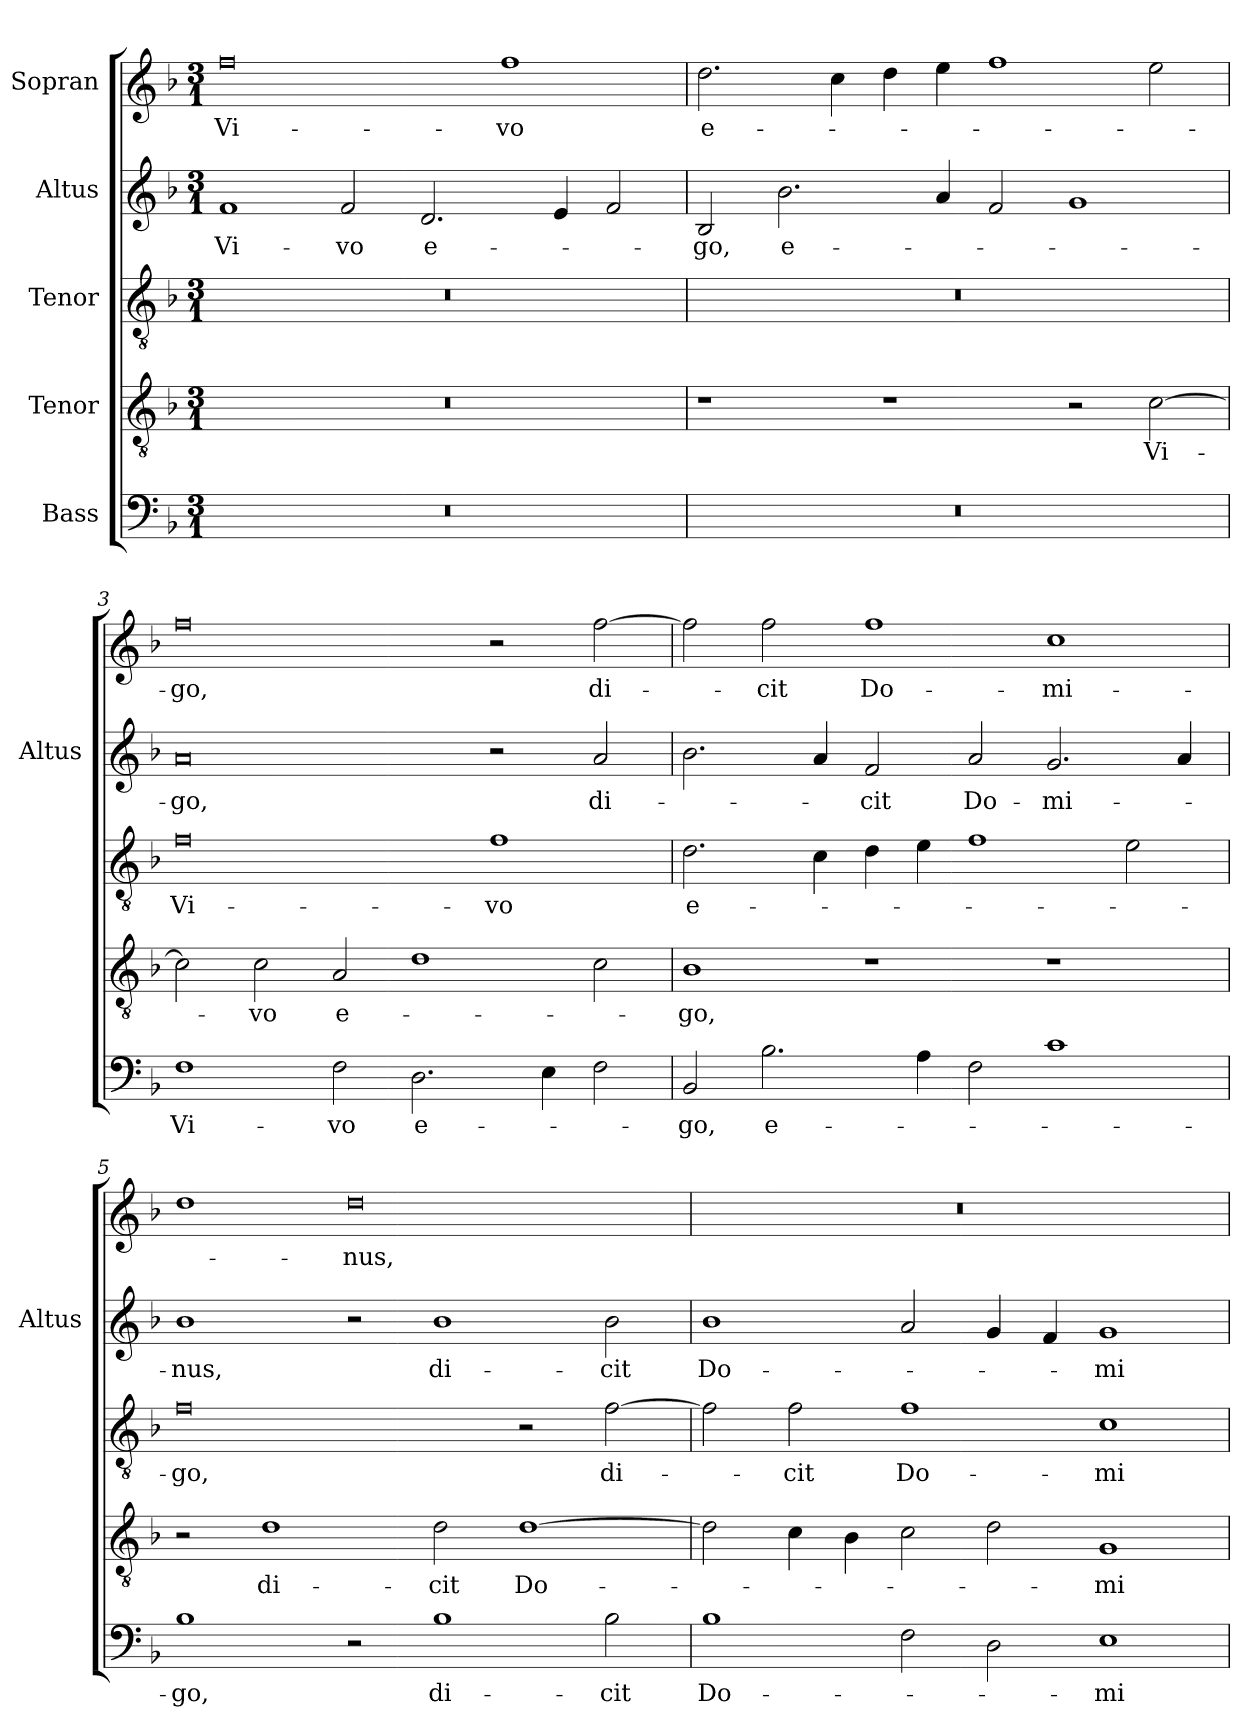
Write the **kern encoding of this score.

**kern	**text	**kern	**text	**kern	**text	**kern	**text	**kern	**text
*part5	*part5	*part4	*part4	*part3	*part3	*part2	*part2	*part1	*part1
*staff5	*staff5	*staff4	*staff4	*staff3	*staff3	*staff2	*staff2	*staff1	*staff1
*I"Bass	*	*I"Tenor	*	*I"Tenor	*	*I"Altus	*	*I"Sopran	*
*	*	*	*	*	*	*I'Altus	*	*	*
!!LO:PB:g=z
*clefF4	*	*clefGv2	*	*clefGv2	*	*clefG2	*	*clefG2	*
*	*	*ITrd7c12	*	*ITrd7c12	*	*	*	*	*
*k[b-]	*	*k[b-]	*	*k[b-]	*	*k[b-]	*	*k[b-]	*
*F:	*	*F:	*	*F:	*	*F:	*	*F:	*
*M3/1	*	*M3/1	*	*M3/1	*	*M3/1	*	*M3/1	*
=1	=1	=1	=1	=1	=1	=1	=1	=1	=1
!LO:N:vis=1	!	!LO:N:vis=1	!	!LO:N:vis=1	!	!	!	!	!
!	!	!	!	!	!	!	!LO:LY:b:color=#000000	!	!
!	!	!	!	!	!	!	!	!	!LO:LY:b:color=#000000
0.r	.	0.r	.	0.r	.	1fi	Vi-	0ffi	Vi-
!	!	!	!	!	!	!	!LO:LY:b:color=#000000	!	!
.	.	.	.	.	.	2fi/	-vo	.	.
!	!	!	!	!	!	!	!LO:LY:b:color=#000000	!	!
.	.	.	.	.	.	2.di/	e-	.	.
!	!	!	!	!	!	!	!	!	!LO:LY:b:color=#000000
.	.	.	.	.	.	.	.	1ffi	-vo
.	.	.	.	.	.	4ei/	.	.	.
.	.	.	.	.	.	2fi/	.	.	.
=2	=2	=2	=2	=2	=2	=2	=2	=2	=2
!LO:N:vis=1	!	!	!	!LO:N:vis=1	!	!	!	!	!
!	!	!	!	!	!	!	!LO:LY:b:color=#000000	!	!
!	!	!	!	!	!	!	!	!	!LO:LY:b:color=#000000
0.r	.	1r	.	0.r	.	2B-i/	-go,	2.ddi\	e-
!	!	!	!	!	!	!	!LO:LY:b:color=#000000	!	!
.	.	.	.	.	.	2.b-i\	e-	.	.
.	.	.	.	.	.	.	.	4cci\	.
.	.	1r	.	.	.	.	.	4ddi\	.
.	.	.	.	.	.	4ai/	.	4eei\	.
.	.	.	.	.	.	2fi/	.	1ffi	.
.	.	2r	.	.	.	1gi	.	.	.
!	!	!	!LO:LY:b:color=#000000	!	!	!	!	!	!
.	.	[>2Ci\	Vi-	.	.	.	.	2eei\	.
=3	=3	=3	=3	=3	=3	=3	=3	=3	=3
!	!LO:LY:b:color=#000000	!	!	!	!	!	!	!	!
!	!	!	!	!	!LO:LY:b:color=#000000	!	!	!	!
!	!	!	!	!	!	!	!LO:LY:b:color=#000000	!	!
!	!	!	!	!	!	!	!	!	!LO:LY:b:color=#000000
1Fi	Vi-	2Ci\]	.	0Fi	Vi-	0ai	-go,	0ffi	-go,
!	!	!	!LO:LY:b:color=#000000	!	!	!	!	!	!
.	.	2Ci\	-vo	.	.	.	.	.	.
!	!LO:LY:b:color=#000000	!	!	!	!	!	!	!	!
!	!	!	!LO:LY:b:color=#000000	!	!	!	!	!	!
2Fi\	-vo	2AAi/	e-	.	.	.	.	.	.
!	!LO:LY:b:color=#000000	!	!	!	!	!	!	!	!
2.Di\	e-	1Di	.	.	.	.	.	.	.
!	!	!	!	!	!LO:LY:b:color=#000000	!	!	!	!
.	.	.	.	1Fi	-vo	2r	.	2r	.
4Ei\	.	.	.	.	.	.	.	.	.
!	!	!	!	!	!	!	!LO:LY:b:color=#000000	!	!
!	!	!	!	!	!	!	!	!	!LO:LY:b:color=#000000
2Fi\	.	2Ci\	.	.	.	2ai/	di-	[>2ffi\	di-
=4	=4	=4	=4	=4	=4	=4	=4	=4	=4
!	!LO:LY:b:color=#000000	!	!	!	!	!	!	!	!
!	!	!	!LO:LY:b:color=#000000	!	!	!	!	!	!
!	!	!	!	!	!LO:LY:b:color=#000000	!	!	!	!
2BB-i/	-go,	1BB-i	-go,	2.Di\	e-	2.b-i\	.	2ffi\]	.
!	!LO:LY:b:color=#000000	!	!	!	!	!	!	!	!
!	!	!	!	!	!	!	!	!	!LO:LY:b:color=#000000
2.B-i\	e-	.	.	.	.	.	.	2ffi\	-cit
.	.	.	.	4Ci\	.	4ai/	.	.	.
!	!	!	!	!	!	!	!LO:LY:b:color=#000000	!	!
!	!	!	!	!	!	!	!	!	!LO:LY:b:color=#000000
.	.	1r	.	4Di\	.	2fi/	-cit	1ffi	Do-
4Ai\	.	.	.	4Ei\	.	.	.	.	.
!	!	!	!	!	!	!	!LO:LY:b:color=#000000	!	!
2Fi\	.	.	.	1Fi	.	2ai/	Do-	.	.
!	!	!	!	!	!	!	!LO:LY:b:color=#000000	!	!
!	!	!	!	!	!	!	!	!	!LO:LY:b:color=#000000
1ci	.	1r	.	.	.	2.gi/	-mi-	1cci	-mi-
.	.	.	.	2Ei\	.	.	.	.	.
.	.	.	.	.	.	4ai/	.	.	.
!!LO:LB:g=z
=5	=5	=5	=5	=5	=5	=5	=5	=5	=5
!	!LO:LY:b:color=#000000	!	!	!	!	!	!	!	!
!	!	!	!	!	!LO:LY:b:color=#000000	!	!	!	!
!	!	!	!	!	!	!	!LO:LY:b:color=#000000	!	!
1B-i	-go,	2r	.	0Fi	-go,	1b-i	-nus,	1ddi	.
!	!	!	!LO:LY:b:color=#000000	!	!	!	!	!	!
.	.	1Di	di-	.	.	.	.	.	.
!	!	!	!	!	!	!	!	!	!LO:LY:b:color=#000000
2r	.	.	.	.	.	2r	.	0ddi	-nus,
!	!LO:LY:b:color=#000000	!	!	!	!	!	!	!	!
!	!	!	!LO:LY:b:color=#000000	!	!	!	!	!	!
!	!	!	!	!	!	!	!LO:LY:b:color=#000000	!	!
1B-i	di-	2Di\	-cit	.	.	1b-i	di-	.	.
!	!	!	!LO:LY:b:color=#000000	!	!	!	!	!	!
.	.	[>1Di	Do-	2r	.	.	.	.	.
!	!LO:LY:b:color=#000000	!	!	!	!	!	!	!	!
!	!	!	!	!	!LO:LY:b:color=#000000	!	!	!	!
!	!	!	!	!	!	!	!LO:LY:b:color=#000000	!	!
2B-i\	-cit	.	.	[>2Fi\	di-	2b-i\	-cit	.	.
=6	=6	=6	=6	=6	=6	=6	=6	=6	=6
!	!LO:LY:b:color=#000000	!	!	!	!	!	!	!	!
!	!	!	!	!	!	!	!LO:LY:b:color=#000000	!LO:N:vis=1	!
1B-i	Do-	2Di\]	.	2Fi\]	.	1b-i	Do-	0.r	.
!	!	!	!	!	!LO:LY:b:color=#000000	!	!	!	!
.	.	4Ci\	.	2Fi\	-cit	.	.	.	.
.	.	4BB-i\	.	.	.	.	.	.	.
!	!	!	!	!	!LO:LY:b:color=#000000	!	!	!	!
2Fi\	.	2Ci\	.	1Fi	Do-	2ai/	.	.	.
2Di\	.	2Di\	.	.	.	4gi/	.	.	.
.	.	.	.	.	.	4fi/	.	.	.
!	!LO:LY:b:color=#000000	!	!	!	!	!	!	!	!
!	!	!	!LO:LY:b:color=#000000	!	!	!	!	!	!
!	!	!	!	!	!LO:LY:b:color=#000000	!	!	!	!
!	!	!	!	!	!	!	!LO:LY:b:color=#000000	!	!
1Ei	-mi-	1GGi	-mi-	1Ci	-mi-	1gi	-mi-	.	.
=	=	=	=	=	=	=	=	=	=
*-	*-	*-	*-	*-	*-	*-	*-	*-	*-
